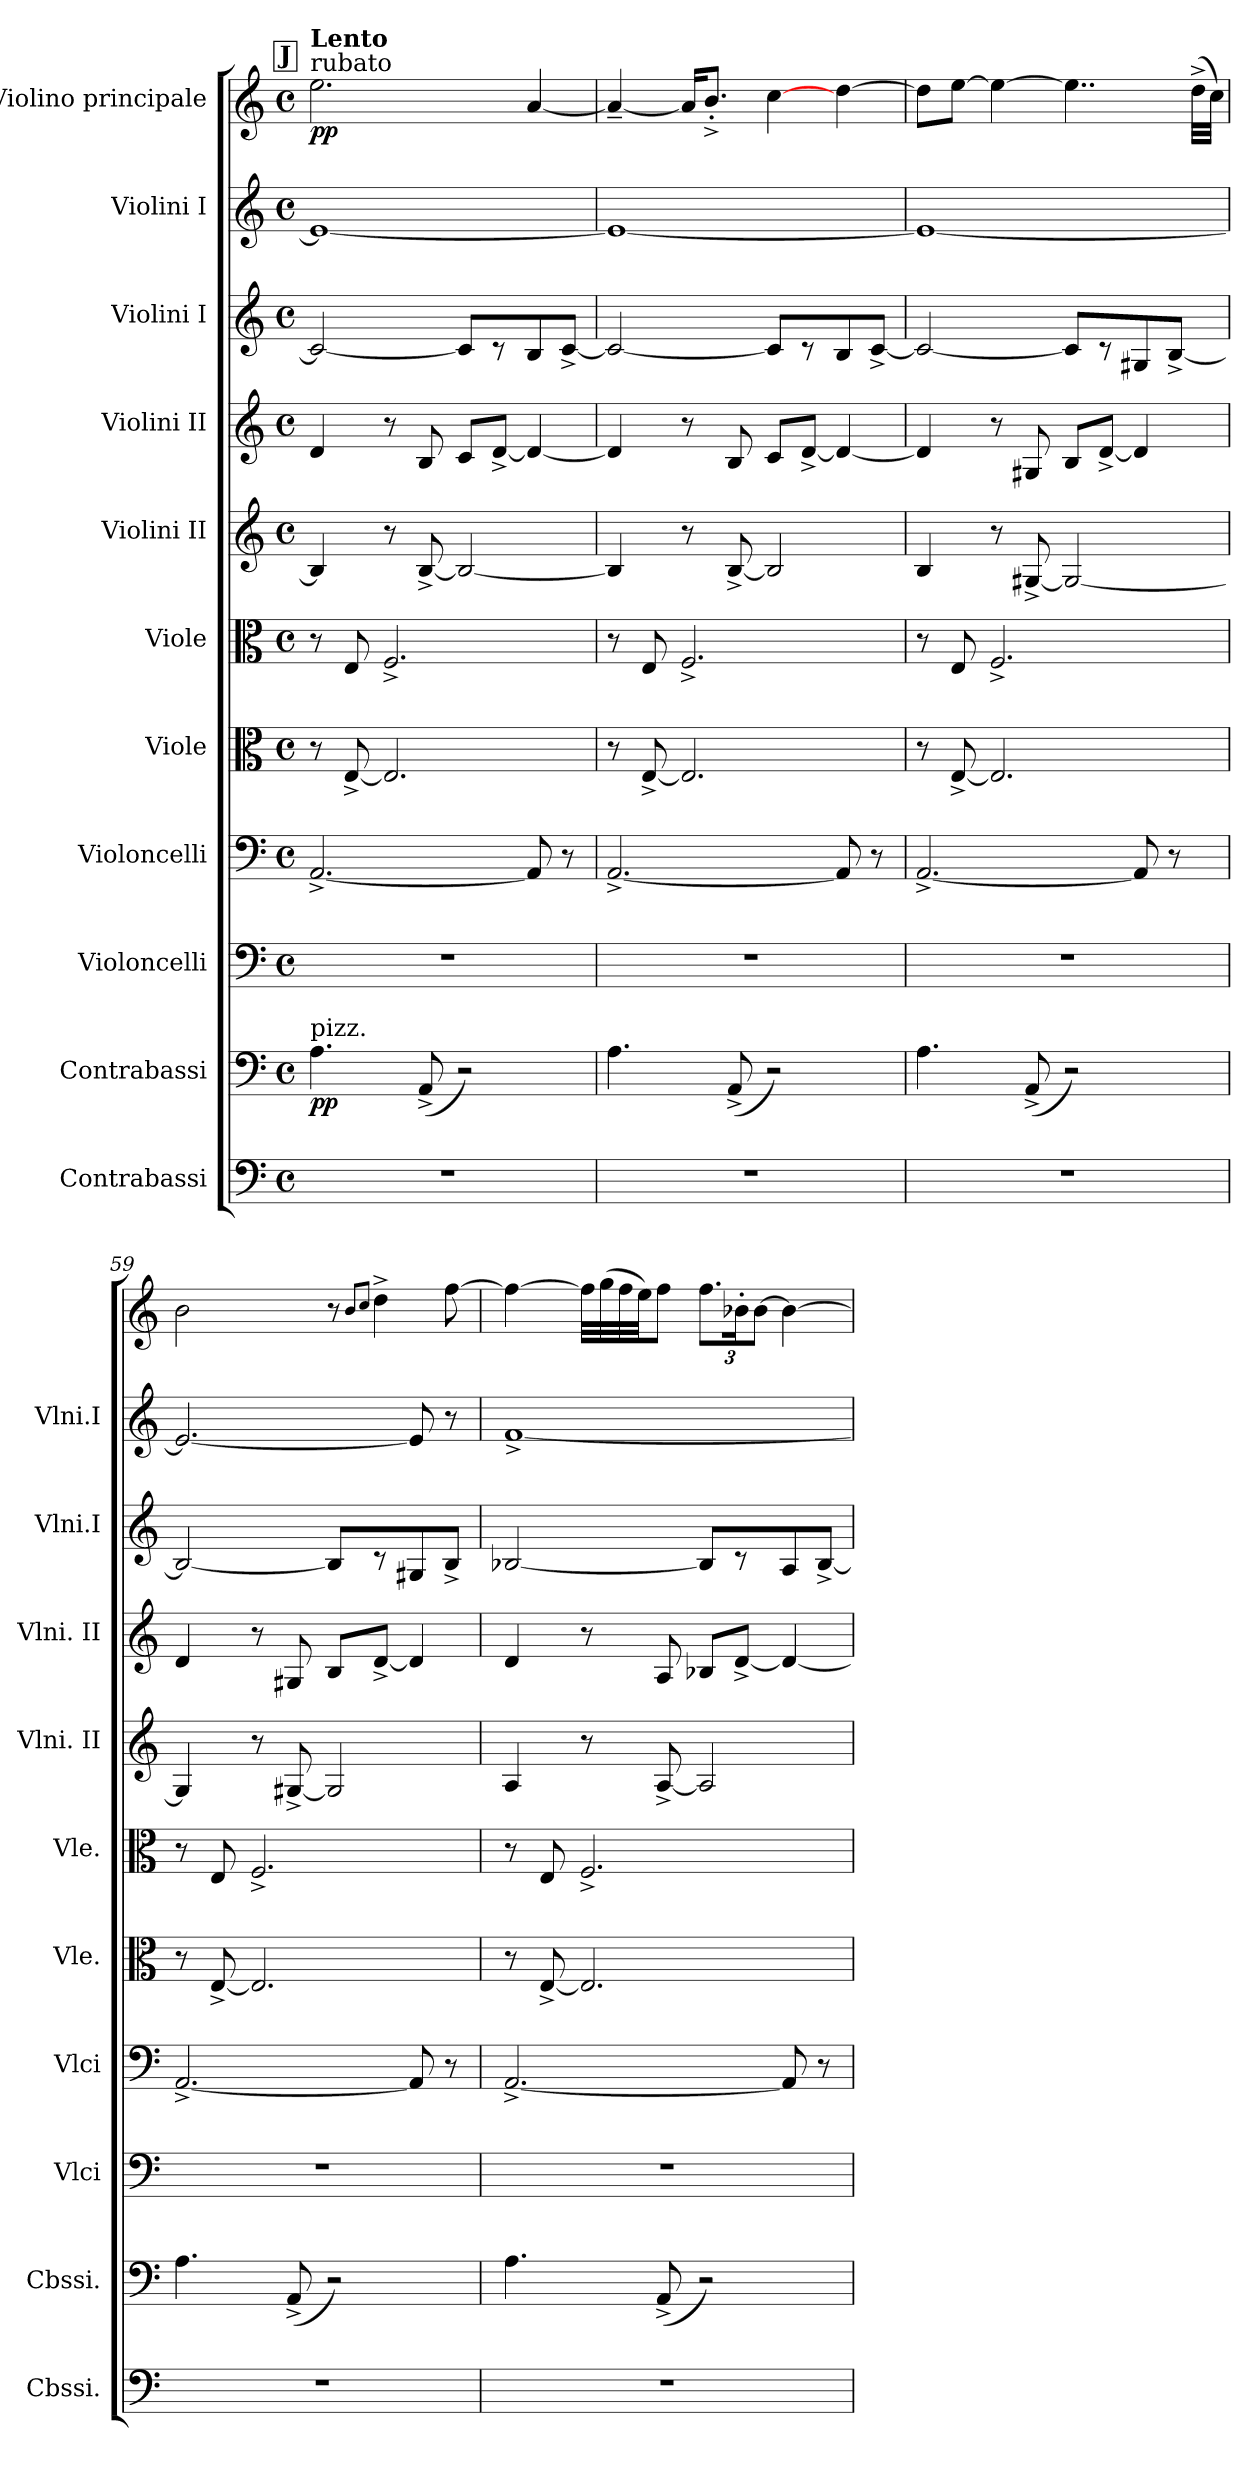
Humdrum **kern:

**kern	**kern	**dynam	**kern	**kern	**kern	**kern	**kern	**kern	**kern	**kern	**kern	**dynam
*part11	*part10	*part10	*part9	*part8	*part7	*part6	*part5	*part4	*part3	*part2	*part1	*part1
*staff11	*staff10	*staff10	*staff9	*staff8	*staff7	*staff6	*staff5	*staff4	*staff3	*staff2	*staff1	*staff1
*I"Contrabassi	*I"Contrabassi	*	*I"Violoncelli	*I"Violoncelli	*I"Viole	*I"Viole	*I"Violini II	*I"Violini II	*I"Violini I	*I"Violini I	*I"Violino principale	*
*I'Cbssi.	*I'Cbssi.	*	*I'Vlci	*I'Vlci	*I'Vle.	*I'Vle.	*I'Vlni. II	*I'Vlni. II	*I'Vlni.I	*I'Vlni.I	*	*
*clefF4	*clefF4	*	*clefF4	*clefF4	*clefC3	*clefC3	*clefG2	*clefG2	*clefG2	*clefG2	*clefG2	*
*ITrd7c12	*ITrd7c12	*	*	*	*	*	*	*	*	*	*	*
*k[]	*k[]	*	*k[]	*k[]	*k[]	*k[]	*k[]	*k[]	*k[]	*k[]	*k[]	*
*M4/4	*M4/4	*	*M4/4	*M4/4	*M4/4	*M4/4	*M4/4	*M4/4	*M4/4	*M4/4	*M4/4	*
*met(c)	*met(c)	*	*met(c)	*met(c)	*met(c)	*met(c)	*met(c)	*met(c)	*met(c)	*met(c)	*met(c)	*
*MM72	*MM72	*	*MM72	*MM72	*MM72	*MM72	*MM72	*MM72	*MM72	*MM72	*MM72	*
!!LO:REH:place=s1:a:B:fs=14:t=J
=56	=56	=56	=56	=56	=56	=56	=56	=56	=56	=56	=56	=56
!	!	!	!	!	!	!	!	!	!	!	!LO:TX:a:t=rubato	!
!	!	!	!	!	!	!	!	!	!	!	!LO:TX:a:B:t=Lento	!
!	!LO:TX:a:t=pizz.	!	!	!	!	!	!	!	!	!	!	!
!	!	!LO:DY:b	!	!	!	!	!	!	!	!	!	!LO:DY:b
1r	4.AA\	pp	1r	[2.AA^/	8r	8r	4B/]	4d/	2c/_	1e_	2.ee\	pp
.	.	.	.	.	[8E^/	8E/	.	.	.	.	.	.
.	.	.	.	.	2.E/]	2.F^/	8r	8r	.	.	.	.
.	(<8AAA^/	.	.	.	.	.	[8B^/	8B/	.	.	.	.
.	2r)	.	.	.	.	.	2B/_	8c/L	8c/L]	.	.	.
.	.	.	.	.	.	.	.	[8d^/J	8r	.	.	.
.	.	.	.	8AA/]	.	.	.	4d/_	8B/	.	[4a/	.
.	.	.	.	8r	.	.	.	.	[8c^/J	.	.	.
=57	=57	=57	=57	=57	=57	=57	=57	=57	=57	=57	=57	=57
1r	4.AA\	.	1r	[2.AA^/	8r	8r	4B/]	4d/]	2c/_	1e_	4a~/_	.
.	.	.	.	.	[8E^/	8E/	.	.	.	.	.	.
.	.	.	.	.	2.E/]	2.F^/	8r	8r	.	.	16a/KL]	.
.	.	.	.	.	.	.	.	.	.	.	8.b'^/J	.
.	(<8AAA^/	.	.	.	.	.	[8B^/	8B/	.	.	.	.
.	2r)	.	.	.	.	.	2B/]	8c/L	8c/L]	.	[4cc\	.
.	.	.	.	.	.	.	.	[8d^/J	8r	.	.	.
.	.	.	.	8AA/]	.	.	.	4d/_	8B/	.	[4dd\	.
.	.	.	.	8r	.	.	.	.	[8c^/J	.	.	.
=58	=58	=58	=58	=58	=58	=58	=58	=58	=58	=58	=58	=58
1r	4.AA\	.	1r	[2.AA^/	8r	8r	4B/	4d/]	2c/_	1e_	8dd\L]	.
.	.	.	.	.	[8E^/	8E/	.	.	.	.	[8ee\J	.
.	.	.	.	.	2.E/]	2.F^/	8r	8r	.	.	4ee\_	.
.	(<8AAA^/	.	.	.	.	.	[8G#X^/	8G#X/	.	.	.	.
.	2r)	.	.	.	.	.	2G#/_	8B/L	8c/L]	.	4..ee\]	.
.	.	.	.	.	.	.	.	[8d^/J	8r	.	.	.
.	.	.	.	8AA/]	.	.	.	4d/]	8G#X/	.	.	.
.	.	.	.	8r	.	.	.	.	[8B^/J	.	.	.
.	.	.	.	.	.	.	.	.	.	.	(>32dd^\LLL	.
.	.	.	.	.	.	.	.	.	.	.	32cc\JJJ)	.
!!LO:PB:g=z
=59	=59	=59	=59	=59	=59	=59	=59	=59	=59	=59	=59	=59
1r	4.AA\	.	1r	[2.AA^/	8r	8r	4G#/]	4d/	2B/_	2.e/_	2b\	.
.	.	.	.	.	[8E^/	8E/	.	.	.	.	.	.
.	.	.	.	.	2.E/]	2.F^/	8r	8r	.	.	.	.
.	(<8AAA^/	.	.	.	.	.	[8G#X^/	8G#X/	.	.	.	.
.	2r)	.	.	.	.	.	2G#/]	8B/L	8B/L]	.	8r	.
.	.	.	.	.	.	.	.	.	.	.	8qb/L	.
.	.	.	.	.	.	.	.	.	.	.	8qcc/J	.
.	.	.	.	.	.	.	.	[8d^/J	8r	.	4dd^\	.
.	.	.	.	8AA/]	.	.	.	4d/]	8G#X/	8e/]	.	.
.	.	.	.	8r	.	.	.	.	8B^/J	8r	[8ff\	.
=60	=60	=60	=60	=60	=60	=60	=60	=60	=60	=60	=60	=60
1r	4.AA\	.	1r	[2.AA^/	8r	8r	4A/	4d/	[2B-X/	[1f^	4ff\_	.
.	.	.	.	.	[8E^/	8E/	.	.	.	.	.	.
.	.	.	.	.	2.E/]	2.F^/	8r	8r	.	.	32ff\LLL]	.
.	.	.	.	.	.	.	.	.	.	.	(>32gg\	.
.	.	.	.	.	.	.	.	.	.	.	32ff\	.
.	.	.	.	.	.	.	.	.	.	.	32ee\JJ)	.
.	(<8AAA^/	.	.	.	.	.	[8A^/	8A/	.	.	8ff\J	.
*	*	*	*	*	*	*	*	*	*	*	*Xbrackettup	*
.	2r)	.	.	.	.	.	2A/]	8B-X/L	8B-/L]	.	12.ff\L	.
.	.	.	.	.	.	.	.	[8d^/J	8r	.	24b-X'\K	.
.	.	.	.	.	.	.	.	.	.	.	[12b-\J	.
.	.	.	.	8AA/]	.	.	.	4d/_	8A/	.	4b-\_	.
.	.	.	.	8r	.	.	.	.	[8B-^/J	.	.	.
=	=	=	=	=	=	=	=	=	=	=	=	=
*-	*-	*-	*-	*-	*-	*-	*-	*-	*-	*-	*-	*-
